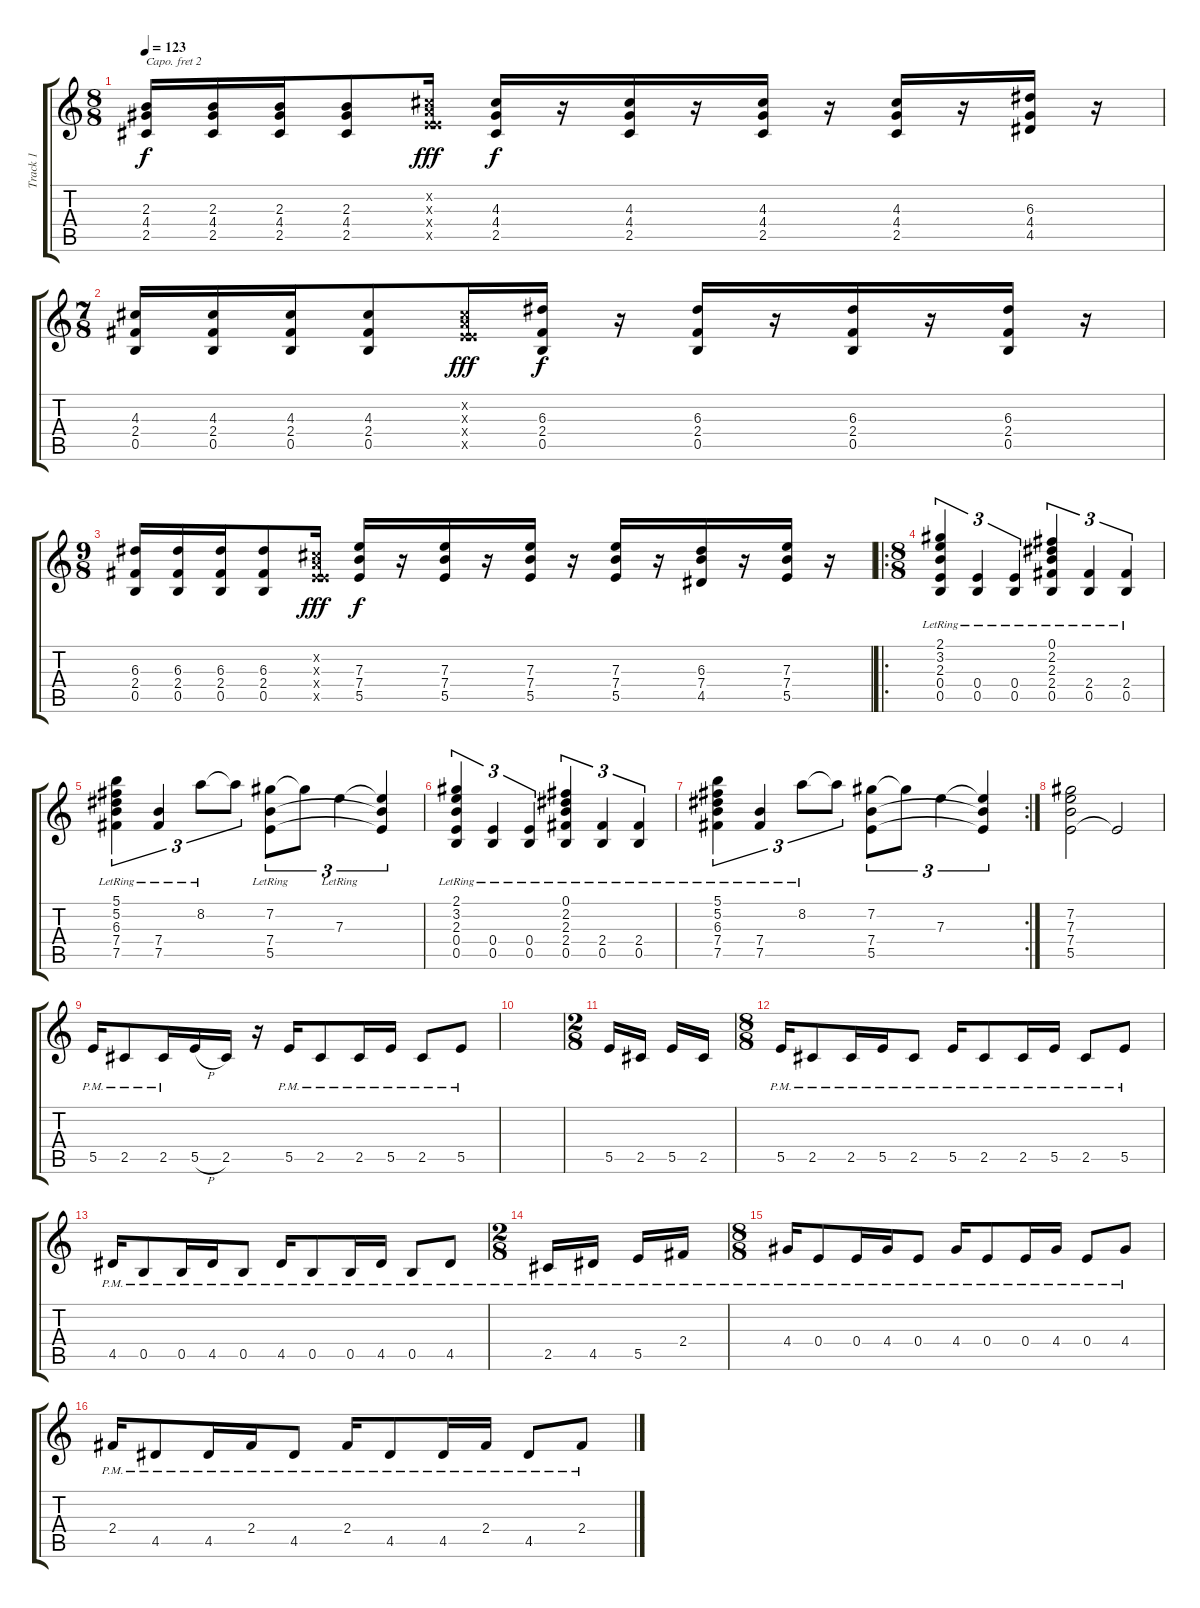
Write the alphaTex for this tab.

\track ("Track 1" "Track 1") {instrument electricguitarclean}
\staff {score tabs}
\capo 2
\tuning (E4 B3 G3 D3 A2 E2) {hide}
\ts (8 8)
\tempo 123
\clef g2
\ks c
(2.3 4.4 2.5).16{dy f} (2.3 4.4 2.5).16 (2.3 4.4 2.5).16 (2.3 4.4 2.5).8 (0.2{x} 0.3{x} 0.4{x} 5.5{x}).16{dy fff} (4.3 4.4 2.5).16{dy f} r.16 (4.3 4.4 2.5).16 r.16 (4.3 4.4 2.5).16 r.16 (4.3 4.4 2.5).16 r.16 (6.3 4.4 4.5).16 r.16 |
\ts (7 8)
(4.3 2.4 0.5).16 (4.3 2.4 0.5).16 (4.3 2.4 0.5).16 (4.3 2.4 0.5).8 (0.2{x} 0.3{x} 0.4{x} 5.5{x}).16{dy fff} (6.3 2.4 0.5).16{dy f} r.16 (6.3 2.4 0.5).16 r.16 (6.3 2.4 0.5).16 r.16 (6.3 2.4 0.5).16 r.16 |
\ts (9 8)
(6.3 2.4 0.5).16 (6.3 2.4 0.5).16 (6.3 2.4 0.5).16 (6.3 2.4 0.5).8 (0.2{x} 0.3{x} 0.4{x} 5.5{x}).16{dy fff} (7.3 7.4 5.5).16{dy f} r.16 (7.3 7.4 5.5).16 r.16 (7.3 7.4 5.5).16 r.16 (7.3 7.4 5.5).16 r.16 (6.3 7.4 4.5).16 r.16 (7.3 7.4 5.5).16 r.16 |
\ro
\ts (8 8)
(2.1{lr} 3.2{lr} 2.3{lr} 0.4{lr} 0.5{lr}).4{tu (3 2)} (0.4{lr} 0.5{lr}).4{tu (3 2)} (0.4{lr} 0.5{lr}).4{tu (3 2)} (0.1{lr} 2.2{lr} 2.3{lr} 2.4{lr} 0.5{lr}).4{tu (3 2)} (2.4{lr} 0.5{lr}).4{tu (3 2)} (2.4{lr} 0.5{lr}).4{tu (3 2)} |
(5.1{lr} 5.2{lr} 6.3{lr} 7.4{lr} 7.5{lr}).4{tu (3 2)} (7.4{lr} 7.5{lr}).4{tu (3 2)} 8.2{lr}.8{tu (3 2)} 8.2{t}.8{tu (3 2)} (7.2{lr} 7.4{lr} 5.5{lr}).8{tu (3 2)} 7.2{t}.8{tu (3 2)} 7.3{lr}.4{tu (3 2)} (7.3{t} 7.4{t} 5.5{t}).4{tu (3 2)} |
(2.1{lr} 3.2{lr} 2.3{lr} 0.4{lr} 0.5{lr}).4{tu (3 2)} (0.4{lr} 0.5{lr}).4{tu (3 2)} (0.4{lr} 0.5{lr}).4{tu (3 2)} (0.1{lr} 2.2{lr} 2.3{lr} 2.4{lr} 0.5{lr}).4{tu (3 2)} (2.4{lr} 0.5{lr}).4{tu (3 2)} (2.4{lr} 0.5{lr}).4{tu (3 2)} |
\rc 2
(5.1{lr} 5.2{lr} 6.3{lr} 7.4{lr} 7.5{lr}).4{tu (3 2)} (7.4{lr} 7.5{lr}).4{tu (3 2)} 8.2{lr}.8{tu (3 2)} 8.2{t}.8{tu (3 2)} (7.2 7.4 5.5).8{tu (3 2)} 7.2{t}.8{tu (3 2)} 7.3.4{tu (3 2)} (7.3{t} 7.4{t} 5.5{t}).4{tu (3 2)} |
(7.2 7.3 7.4 5.5).2 5.5{t}.2{instrument overdrivenguitar} |
5.5{pm}.16{volume 9 instrument overdrivenguitar} 2.5{pm}.8 2.5{pm}.16 5.5{h}.16 2.5.16 r.16 5.5{pm}.16 2.5{pm}.8 2.5{pm}.16 5.5{pm}.16 2.5{pm}.8 5.5{pm}.8 |
|
\ts (2 8)
5.5.16 2.5.16 5.5.16 2.5.16 |
\ts (8 8)
5.5{pm}.16 2.5{pm}.8 2.5{pm}.16 5.5{pm}.16 2.5{pm}.8 5.5{pm}.16 2.5{pm}.8 2.5{pm}.16 5.5{pm}.16 2.5{pm}.8 5.5{pm}.8 |
4.5{pm}.16 0.5{pm}.8 0.5{pm}.16 4.5{pm}.16 0.5{pm}.8 4.5{pm}.16 0.5{pm}.8 0.5{pm}.16 4.5{pm}.16 0.5{pm}.8 4.5{pm}.8 |
\ts (2 8)
2.5{pm}.16 4.5{pm}.16 5.5{pm}.16 2.4{pm}.16 |
\ts (8 8)
4.4{pm}.16 0.4{pm}.8 0.4{pm}.16 4.4{pm}.16 0.4{pm}.8 4.4{pm}.16 0.4{pm}.8 0.4{pm}.16 4.4{pm}.16 0.4{pm}.8 4.4{pm}.8 |
2.4{pm}.16 4.5{pm}.8 4.5{pm}.16 2.4{pm}.16 4.5{pm}.8 2.4{pm}.16 4.5{pm}.8 4.5{pm}.16 2.4{pm}.16 4.5{pm}.8 2.4{pm}.8
